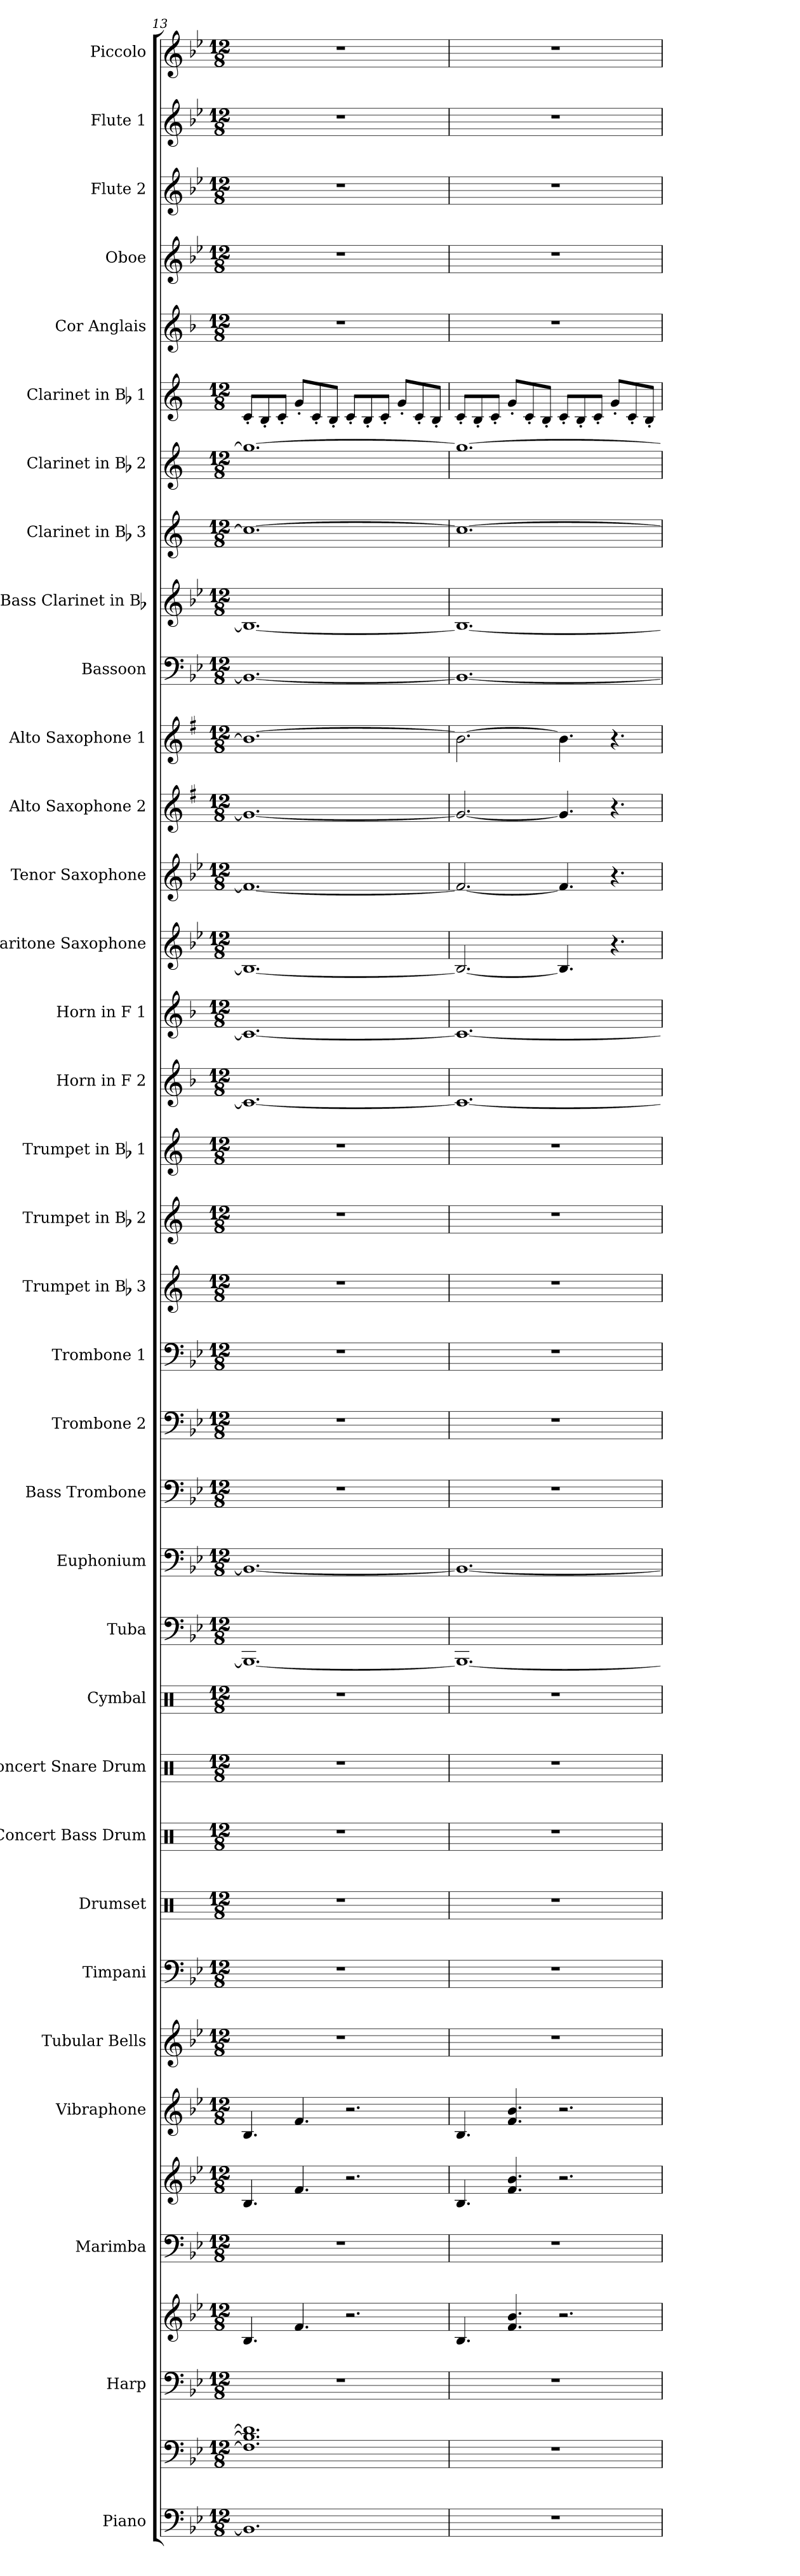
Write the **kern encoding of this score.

**kern	**kern	**kern	**kern	**kern	**kern	**kern	**kern	**kern	**kern	**kern	**kern	**kern	**kern	**kern	**kern	**kern	**kern	**kern	**kern	**kern	**kern	**kern	**kern	**kern	**kern	**kern	**kern	**kern	**kern	**kern	**kern	**kern	**kern	**kern	**kern	**kern
*part34	*part34	*part33	*part33	*part32	*part32	*part31	*part30	*part29	*part28	*part27	*part26	*part25	*part24	*part23	*part22	*part21	*part20	*part19	*part18	*part17	*part16	*part15	*part14	*part13	*part12	*part11	*part10	*part9	*part8	*part7	*part6	*part5	*part4	*part3	*part2	*part1
*staff37	*staff36	*staff35	*staff34	*staff33	*staff32	*staff31	*staff30	*staff29	*staff28	*staff27	*staff26	*staff25	*staff24	*staff23	*staff22	*staff21	*staff20	*staff19	*staff18	*staff17	*staff16	*staff15	*staff14	*staff13	*staff12	*staff11	*staff10	*staff9	*staff8	*staff7	*staff6	*staff5	*staff4	*staff3	*staff2	*staff1
*I"Piano	*	*I"Harp	*	*I"Marimba	*	*I"Vibraphone	*I"Tubular Bells	*I"Timpani	*I"Drumset	*I"Concert Bass Drum	*I"Concert Snare Drum	*I"Cymbal	*I"Tuba	*I"Euphonium	*I"Bass Trombone	*I"Trombone 2	*I"Trombone 1	*I"Trumpet in Bb 3	*I"Trumpet in Bb 2	*I"Trumpet in Bb 1	*I"Horn in F 2	*I"Horn in F 1	*I"Baritone Saxophone	*I"Tenor Saxophone	*I"Alto Saxophone 2	*I"Alto Saxophone 1	*I"Bassoon	*I"Bass Clarinet in Bb	*I"Clarinet in Bb 3	*I"Clarinet in Bb 2	*I"Clarinet in Bb 1	*I"Cor Anglais	*I"Oboe	*I"Flute 2	*I"Flute 1	*I"Piccolo
*I'Pno.	*	*I'Hp.	*	*I'Mar.	*	*I'Vib.	*I'Tub. B.	*I'Timp.	*I'D. Set	*I'Con. BD	*I'Con. Sn.	*I'Cym.	*I'Tba.	*I'Euph.	*I'B. Tbn.	*I'Tbn. 2	*I'Tbn. 1	*I'Tpt. 3	*I'Tpt. 2	*I'Tpt. 1	*I'Hn. 2	*I'Hn. 1	*I'Bari. Sax.	*I'Ten. Sax.	*I'Alto Sax. 2	*I'Alto Sax. 1	*I'Bsn.	*I'B. Cl.	*I'Cl. 3	*I'Cl. 2	*I'Cl. 1	*I'C. A.	*I'Ob.	*I'Fl. 2	*I'Fl. 1	*I'Picc.
*clefF4	*clefF4	*clefF4	*clefG2	*clefF4	*clefG2	*clefG2	*clefG2	*clefF4	*clefX	*clefX	*clefX	*clefX	*clefF4	*clefF4	*clefF4	*clefF4	*clefF4	*clefG2	*clefG2	*clefG2	*clefG2	*clefG2	*clefG2	*clefG2	*clefG2	*clefG2	*clefF4	*clefG2	*clefG2	*clefG2	*clefG2	*clefG2	*clefG2	*clefG2	*clefG2	*clefG2
*	*	*	*	*	*	*	*	*	*	*	*	*	*	*	*	*	*	*ITrd1c2	*ITrd1c2	*ITrd1c2	*ITrd4c7	*ITrd4c7	*ITrd12c21	*ITrd8c14	*ITrd5c9	*ITrd5c9	*	*ITrd8c14	*ITrd1c2	*ITrd1c2	*ITrd1c2	*ITrd4c7	*	*	*	*ITrd-7c-12
*k[b-e-]	*k[b-e-]	*k[b-e-]	*k[b-e-]	*k[b-e-]	*k[b-e-]	*k[b-e-]	*k[b-e-]	*k[b-e-]	*k[]	*k[]	*k[]	*k[]	*k[b-e-]	*k[b-e-]	*k[b-e-]	*k[b-e-]	*k[b-e-]	*k[b-e-]	*k[b-e-]	*k[b-e-]	*k[b-e-]	*k[b-e-]	*k[b-e-]	*k[b-e-]	*k[b-e-]	*k[b-e-]	*k[b-e-]	*k[b-e-]	*k[b-e-]	*k[b-e-]	*k[b-e-]	*k[b-e-]	*k[b-e-]	*k[b-e-]	*k[b-e-]	*k[b-e-]
*B-:	*B-:	*B-:	*B-:	*B-:	*B-:	*B-:	*B-:	*B-:	*	*	*	*	*B-:	*B-:	*B-:	*B-:	*B-:	*	*	*	*B-:	*B-:	*B-:	*	*B-:	*B-:	*B-:	*	*	*	*	*B-:	*B-:	*B-:	*B-:	*B-:
*M12/8	*M12/8	*M12/8	*M12/8	*M12/8	*M12/8	*M12/8	*M12/8	*M12/8	*M12/8	*M12/8	*M12/8	*M12/8	*M12/8	*M12/8	*M12/8	*M12/8	*M12/8	*M12/8	*M12/8	*M12/8	*M12/8	*M12/8	*M12/8	*M12/8	*M12/8	*M12/8	*M12/8	*M12/8	*M12/8	*M12/8	*M12/8	*M12/8	*M12/8	*M12/8	*M12/8	*M12/8
=13	=13	=13	=13	=13	=13	=13	=13	=13	=13	=13	=13	=13	=13	=13	=13	=13	=13	=13	=13	=13	=13	=13	=13	=13	=13	=13	=13	=13	=13	=13	=13	=13	=13	=13	=13	=13
1.BB-]	1.F] 1.B-] 1.d]	1.r	4.B-/	1.r	4.B-/	4.B-/	1.r	1.r	1.r	1.r	1.r	1.r	1.BBB-_	1.BB-_	1.r	1.r	1.r	1.r	1.r	1.r	1.F_	1.F_	1.BB-_	1.F_	1.B-_	1.d_	1.BB-_	1.BB-_	1.b-_	1.ff_	8B-'/L	1.r	1.r	1.r	1.r	1.r
.	.	.	.	.	.	.	.	.	.	.	.	.	.	.	.	.	.	.	.	.	.	.	.	.	.	.	.	.	.	.	8A'/	.	.	.	.	.
.	.	.	.	.	.	.	.	.	.	.	.	.	.	.	.	.	.	.	.	.	.	.	.	.	.	.	.	.	.	.	8B-'/J	.	.	.	.	.
.	.	.	4.f/	.	4.f/	4.f/	.	.	.	.	.	.	.	.	.	.	.	.	.	.	.	.	.	.	.	.	.	.	.	.	8f'/L	.	.	.	.	.
.	.	.	.	.	.	.	.	.	.	.	.	.	.	.	.	.	.	.	.	.	.	.	.	.	.	.	.	.	.	.	8B-'/	.	.	.	.	.
.	.	.	.	.	.	.	.	.	.	.	.	.	.	.	.	.	.	.	.	.	.	.	.	.	.	.	.	.	.	.	8A'/J	.	.	.	.	.
.	.	.	2.r	.	2.r	2.r	.	.	.	.	.	.	.	.	.	.	.	.	.	.	.	.	.	.	.	.	.	.	.	.	8B-'/L	.	.	.	.	.
.	.	.	.	.	.	.	.	.	.	.	.	.	.	.	.	.	.	.	.	.	.	.	.	.	.	.	.	.	.	.	8A'/	.	.	.	.	.
.	.	.	.	.	.	.	.	.	.	.	.	.	.	.	.	.	.	.	.	.	.	.	.	.	.	.	.	.	.	.	8B-'/J	.	.	.	.	.
.	.	.	.	.	.	.	.	.	.	.	.	.	.	.	.	.	.	.	.	.	.	.	.	.	.	.	.	.	.	.	8f'/L	.	.	.	.	.
.	.	.	.	.	.	.	.	.	.	.	.	.	.	.	.	.	.	.	.	.	.	.	.	.	.	.	.	.	.	.	8B-'/	.	.	.	.	.
.	.	.	.	.	.	.	.	.	.	.	.	.	.	.	.	.	.	.	.	.	.	.	.	.	.	.	.	.	.	.	8A'/J	.	.	.	.	.
=14	=14	=14	=14	=14	=14	=14	=14	=14	=14	=14	=14	=14	=14	=14	=14	=14	=14	=14	=14	=14	=14	=14	=14	=14	=14	=14	=14	=14	=14	=14	=14	=14	=14	=14	=14	=14
1.r	1.r	1.r	4.B-/	1.r	4.B-/	4.B-/	1.r	1.r	1.r	1.r	1.r	1.r	1.BBB-_	1.BB-_	1.r	1.r	1.r	1.r	1.r	1.r	1.F_	1.F_	2.BB-/_	2.F/_	2.B-/_	2.d\_	1.BB-_	1.BB-_	1.b-_	1.ff_	8B-'/L	1.r	1.r	1.r	1.r	1.r
.	.	.	.	.	.	.	.	.	.	.	.	.	.	.	.	.	.	.	.	.	.	.	.	.	.	.	.	.	.	.	8A'/	.	.	.	.	.
.	.	.	.	.	.	.	.	.	.	.	.	.	.	.	.	.	.	.	.	.	.	.	.	.	.	.	.	.	.	.	8B-'/J	.	.	.	.	.
.	.	.	4.f/ 4.b-/	.	4.f/ 4.b-/	4.f/ 4.b-/	.	.	.	.	.	.	.	.	.	.	.	.	.	.	.	.	.	.	.	.	.	.	.	.	8f'/L	.	.	.	.	.
.	.	.	.	.	.	.	.	.	.	.	.	.	.	.	.	.	.	.	.	.	.	.	.	.	.	.	.	.	.	.	8B-'/	.	.	.	.	.
.	.	.	.	.	.	.	.	.	.	.	.	.	.	.	.	.	.	.	.	.	.	.	.	.	.	.	.	.	.	.	8A'/J	.	.	.	.	.
.	.	.	2.r	.	2.r	2.r	.	.	.	.	.	.	.	.	.	.	.	.	.	.	.	.	4.BB-/]	4.F/]	4.B-/]	4.d\]	.	.	.	.	8B-'/L	.	.	.	.	.
.	.	.	.	.	.	.	.	.	.	.	.	.	.	.	.	.	.	.	.	.	.	.	.	.	.	.	.	.	.	.	8A'/	.	.	.	.	.
.	.	.	.	.	.	.	.	.	.	.	.	.	.	.	.	.	.	.	.	.	.	.	.	.	.	.	.	.	.	.	8B-'/J	.	.	.	.	.
.	.	.	.	.	.	.	.	.	.	.	.	.	.	.	.	.	.	.	.	.	.	.	4.r	4.r	4.r	4.r	.	.	.	.	8f'/L	.	.	.	.	.
.	.	.	.	.	.	.	.	.	.	.	.	.	.	.	.	.	.	.	.	.	.	.	.	.	.	.	.	.	.	.	8B-'/	.	.	.	.	.
.	.	.	.	.	.	.	.	.	.	.	.	.	.	.	.	.	.	.	.	.	.	.	.	.	.	.	.	.	.	.	8A'/J	.	.	.	.	.
=	=	=	=	=	=	=	=	=	=	=	=	=	=	=	=	=	=	=	=	=	=	=	=	=	=	=	=	=	=	=	=	=	=	=	=	=
*-	*-	*-	*-	*-	*-	*-	*-	*-	*-	*-	*-	*-	*-	*-	*-	*-	*-	*-	*-	*-	*-	*-	*-	*-	*-	*-	*-	*-	*-	*-	*-	*-	*-	*-	*-	*-
